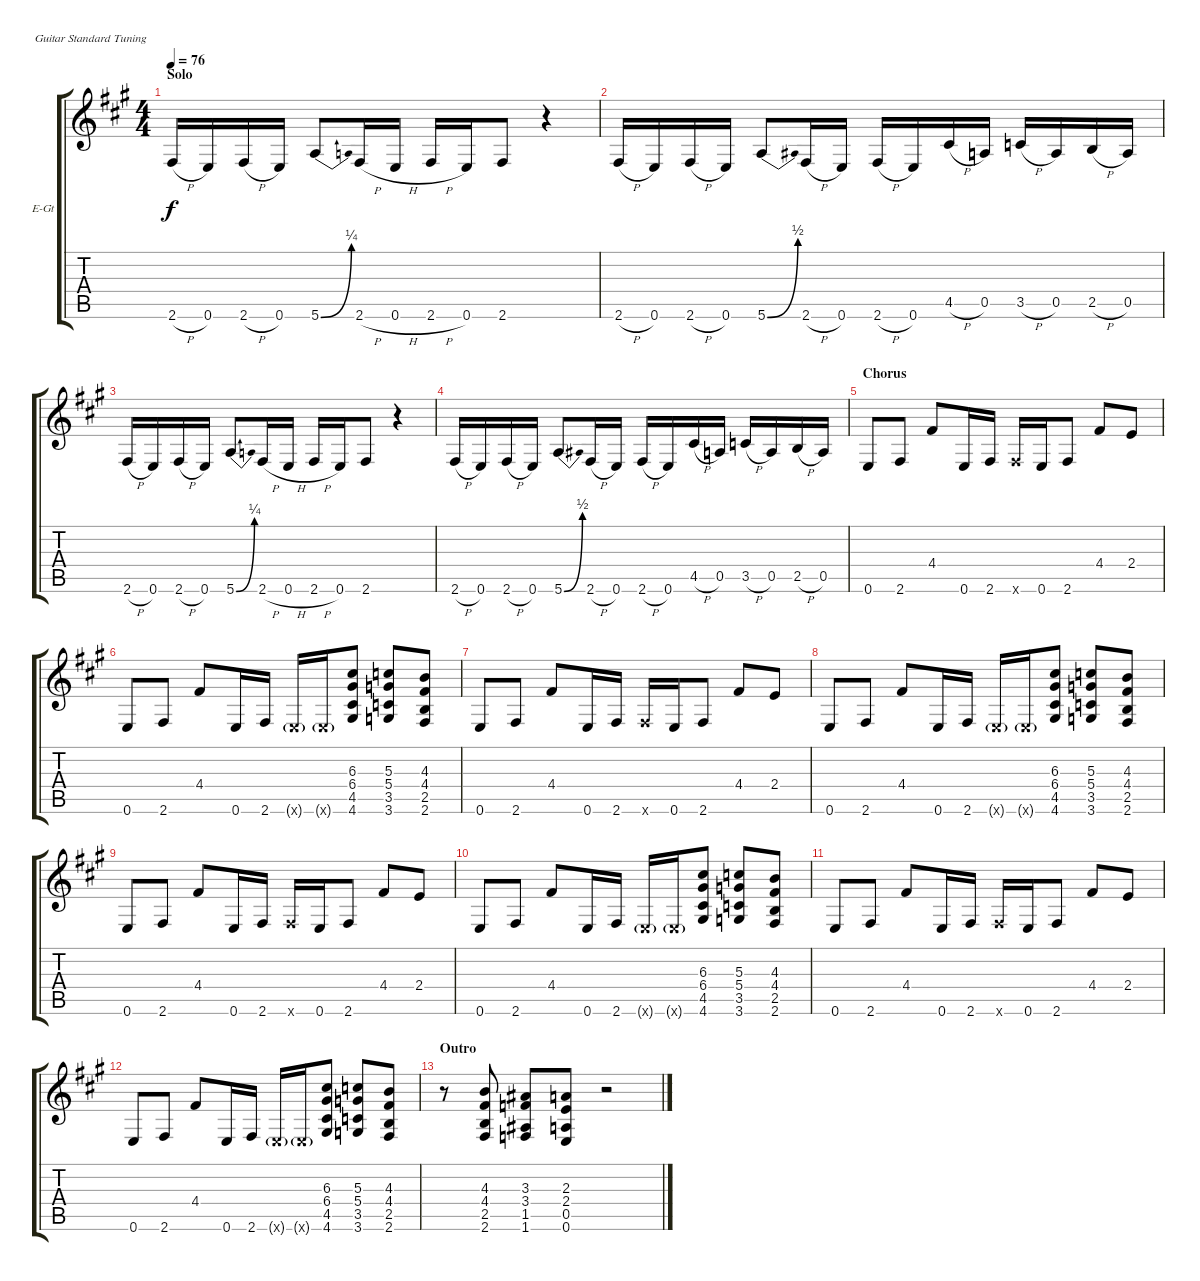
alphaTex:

\defaultSystemsLayout 4
\bracketExtendMode groupsimilarinstruments
\firstSystemTrackNameOrientation horizontal
\otherSystemsTrackNameOrientation horizontal
\track ("Lead Guitar 2" "E-Gt") {instrument distortionguitar}
\staff {score tabs}
\tuning (E4 B3 G3 D3 A2 E2)
\ts (4 4)
\section ("" "Solo")
\tempo 76
\clef g2
\scale
0.333333
\ks f#minor
2.6{h}.16{dy f} 0.6.16 2.6{h}.16 0.6.16 5.6{be (bend 0 0 60 1)}.8 2.6{h}.16 0.6{h}.16 2.6{h}.16 0.6.16 2.6.8 r.4 |
\scale
0.333333 2.6{h}.16 0.6.16 2.6{h}.16 0.6.16 5.6{be (bend 0 0 60 2)}.8 2.6{h}.16 0.6.16 2.6{h}.16 0.6.16 4.5{h}.16 0.5.16 3.5{h}.16 0.5.16 2.5{h}.16 0.5.16 |
\scale
0.333333 2.6{h}.16 0.6.16 2.6{h}.16 0.6.16 5.6{be (bend 0 0 60 1)}.8 2.6{h}.16 0.6{h}.16 2.6{h}.16 0.6.16 2.6.8 r.4 |
\scale
0.333333 2.6{h}.16 0.6.16 2.6{h}.16 0.6.16 5.6{be (bend 0 0 60 2)}.8 2.6{h}.16 0.6.16 2.6{h}.16 0.6.16 4.5{h}.16 0.5.16 3.5{h}.16 0.5.16 2.5{h}.16 0.5.16 |
\section ("" "Chorus")
\scale
0.333333 0.6.8 2.6.8 4.4.8 0.6.16 2.6.16 2.6{x}.16 0.6.16 2.6.8 4.4.8 2.4.8 |
\scale
0.333333 0.6.8 2.6.8 4.4.8 0.6.16 2.6.16 0.6{g x}.16 0.6{g x}.16 (4.6 4.5 6.4 6.3).8 (3.6 3.5 5.4 5.3).8 (2.6 2.5 4.4 4.3).8 |
\scale
0.333333 0.6.8 2.6.8 4.4.8 0.6.16 2.6.16 2.6{x}.16 0.6.16 2.6.8 4.4.8 2.4.8 |
\scale
0.333333 0.6.8 2.6.8 4.4.8 0.6.16 2.6.16 0.6{g x}.16 0.6{g x}.16 (4.6 4.5 6.4 6.3).8 (3.6 3.5 5.4 5.3).8 (2.6 2.5 4.4 4.3).8 |
\scale
0.333333 0.6.8 2.6.8 4.4.8 0.6.16 2.6.16 2.6{x}.16 0.6.16 2.6.8 4.4.8 2.4.8 |
\scale
0.333333 0.6.8 2.6.8 4.4.8 0.6.16 2.6.16 0.6{g x}.16 0.6{g x}.16 (4.6 4.5 6.4 6.3).8 (3.6 3.5 5.4 5.3).8 (2.6 2.5 4.4 4.3).8 |
\scale
0.333333 0.6.8 2.6.8 4.4.8 0.6.16 2.6.16 2.6{x}.16 0.6.16 2.6.8 4.4.8 2.4.8 |
0.6.8 2.6.8 4.4.8 0.6.16 2.6.16 0.6{g x}.16 0.6{g x}.16 (4.6 4.5 6.4 6.3).8 (3.6 3.5 5.4 5.3).8 (2.6 2.5 4.4 4.3).8 |
\section ("" "Outro")
r.8 (4.3 4.4 2.5 2.6).8 (3.3 3.4 1.5 1.6).8 (2.3 2.4 0.5 0.6).8 r.2
